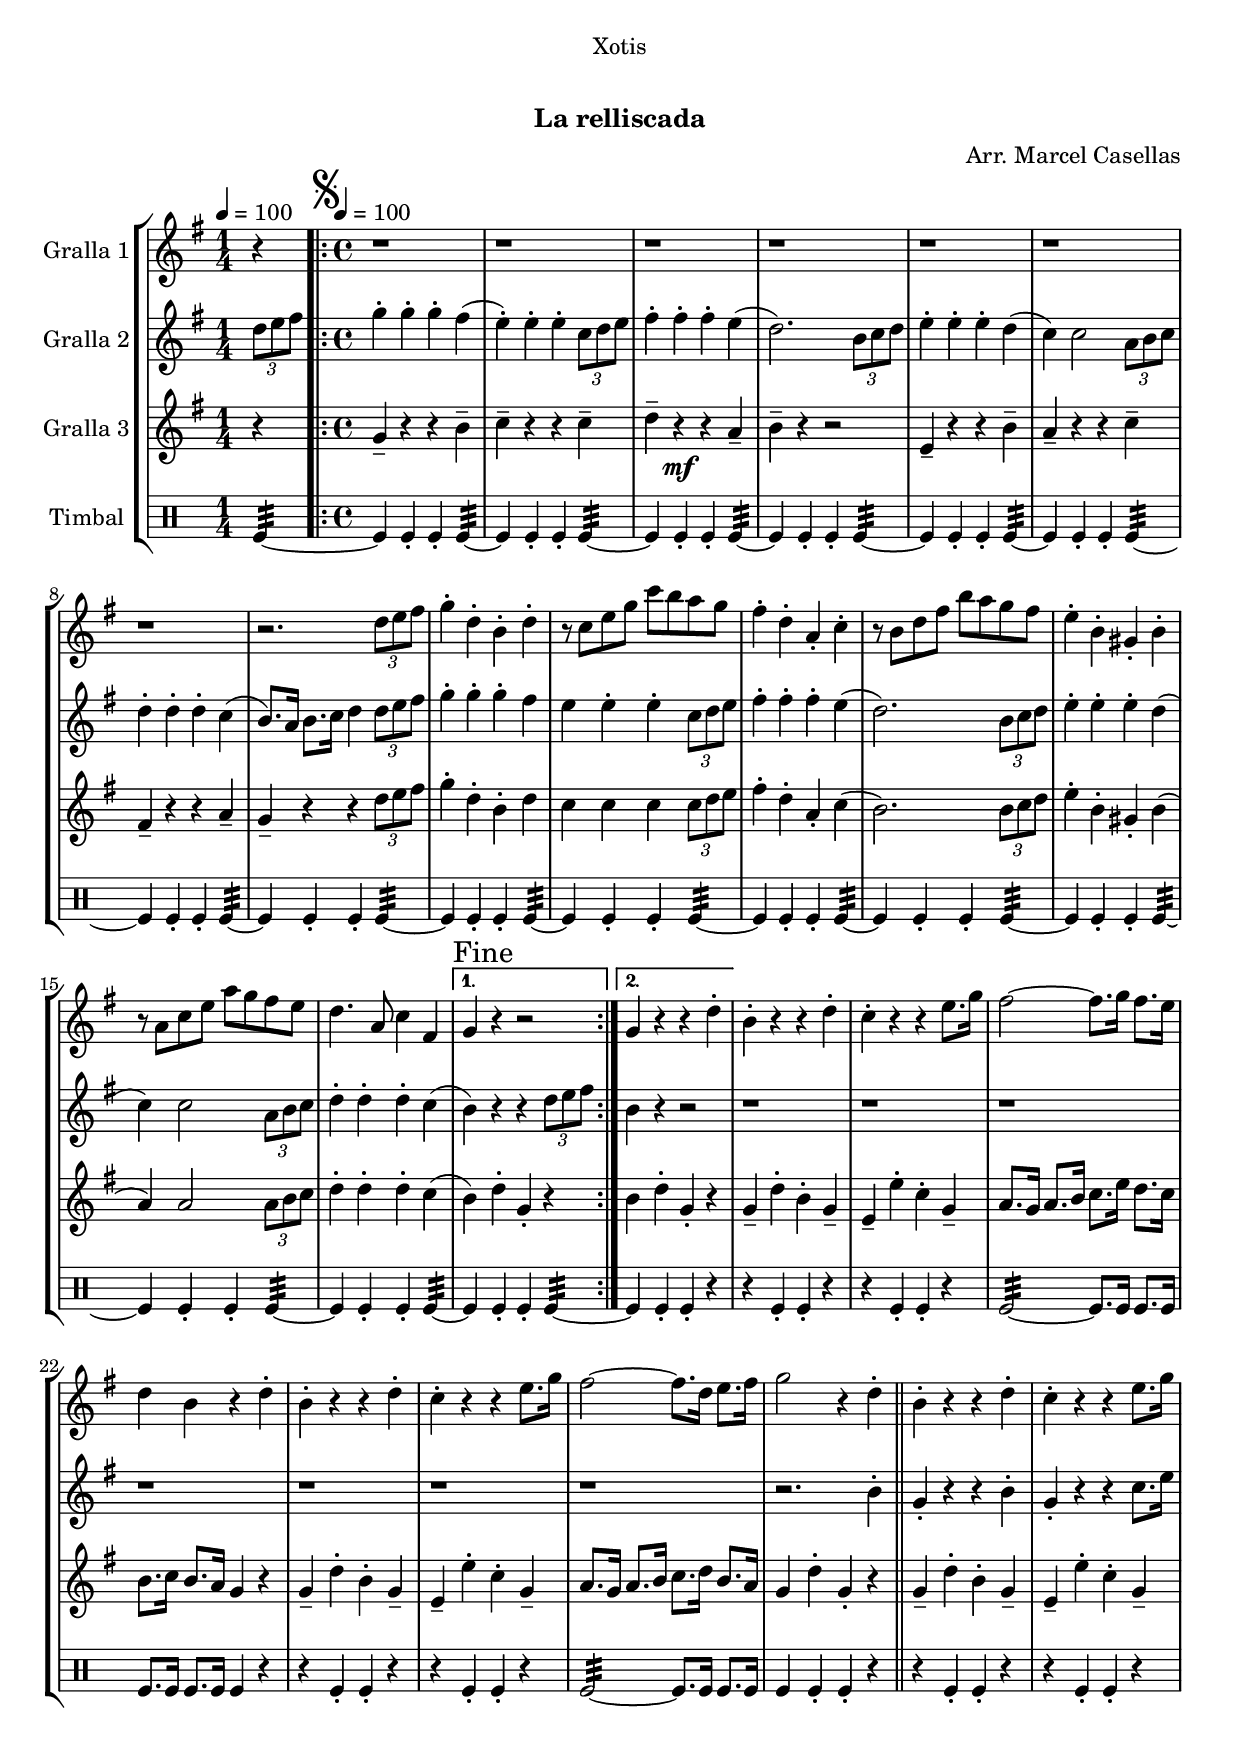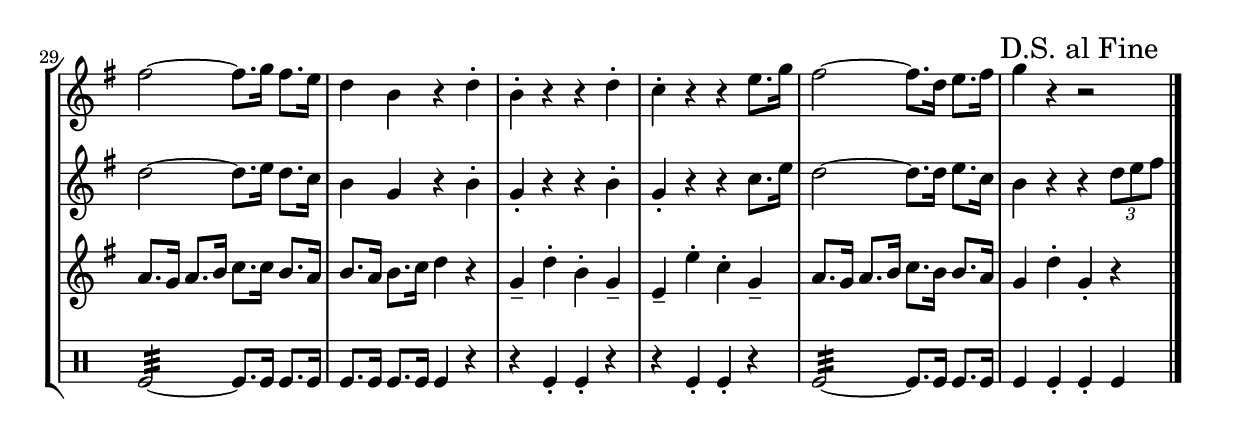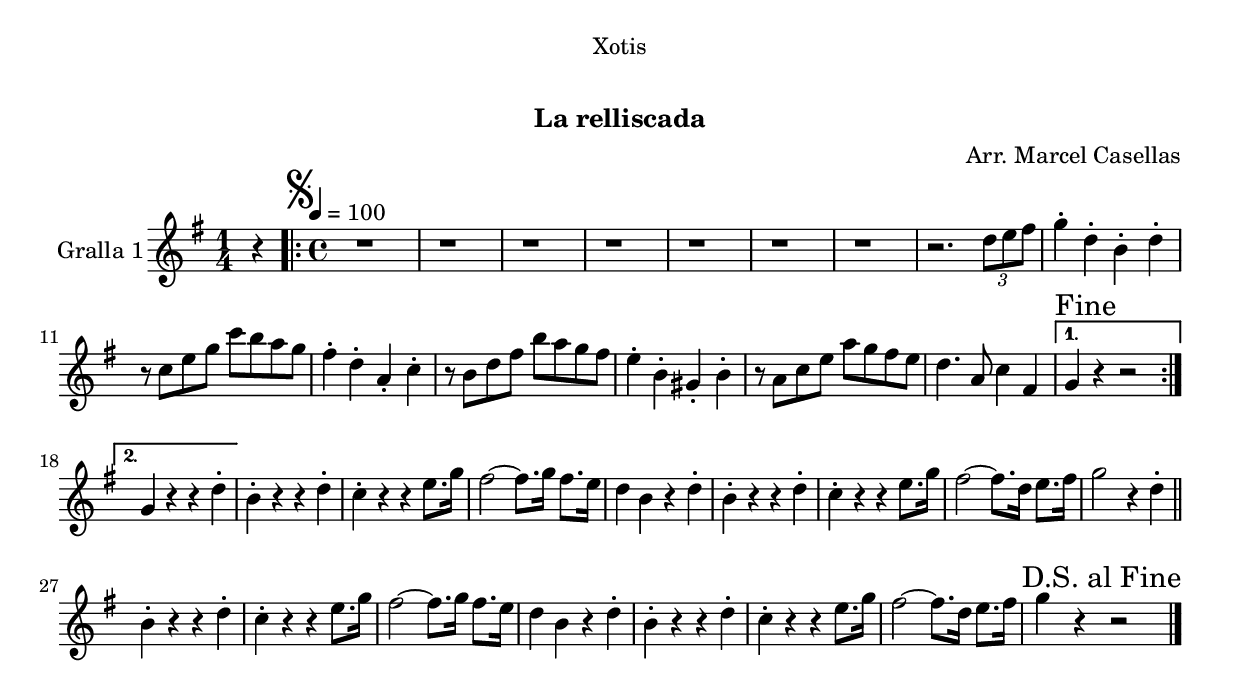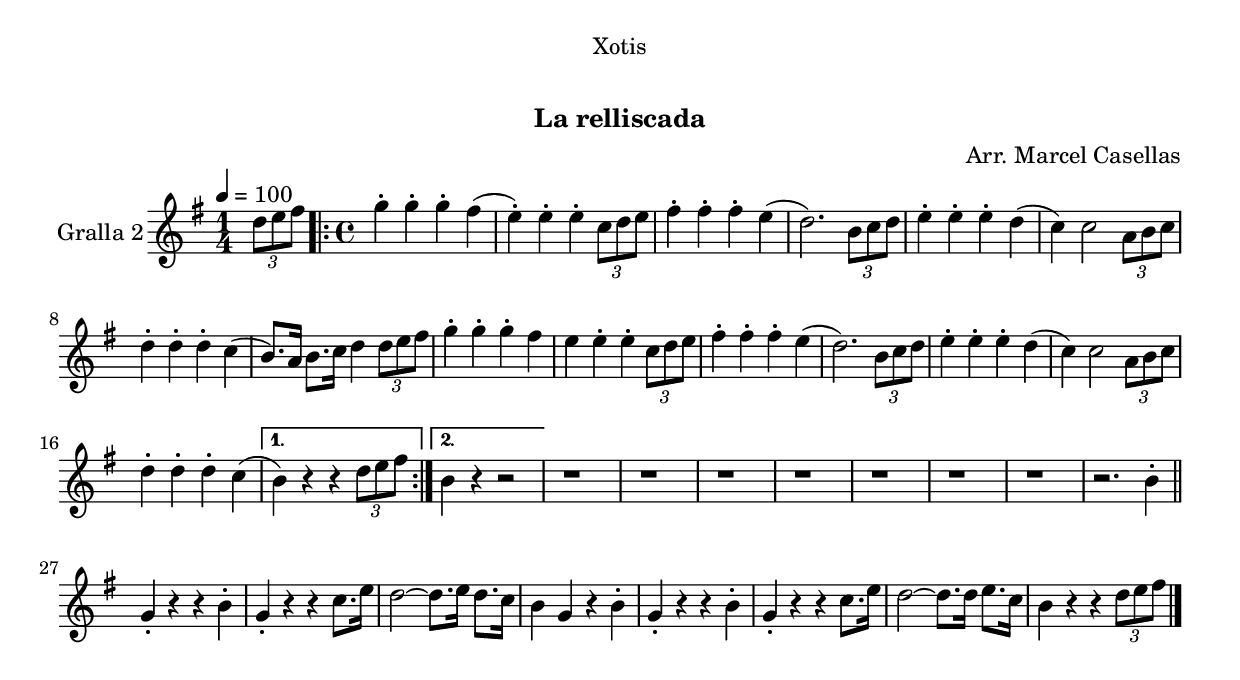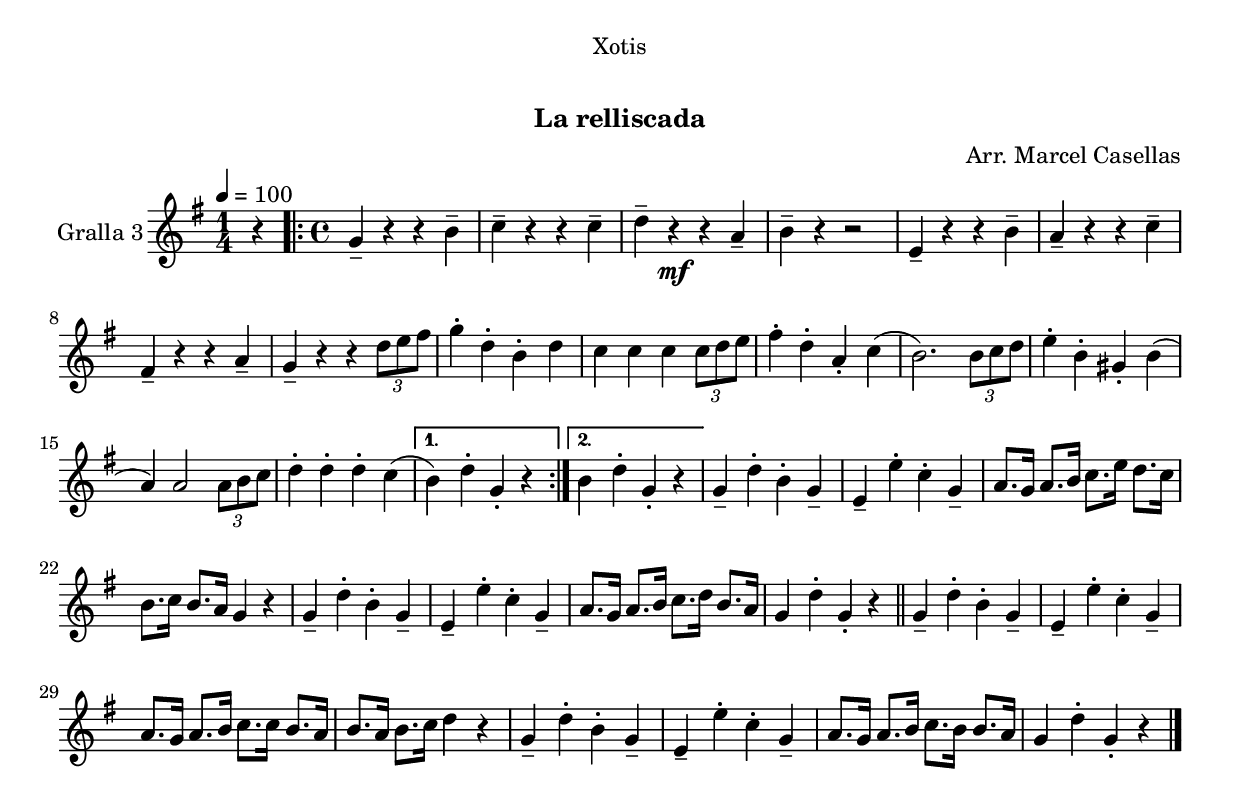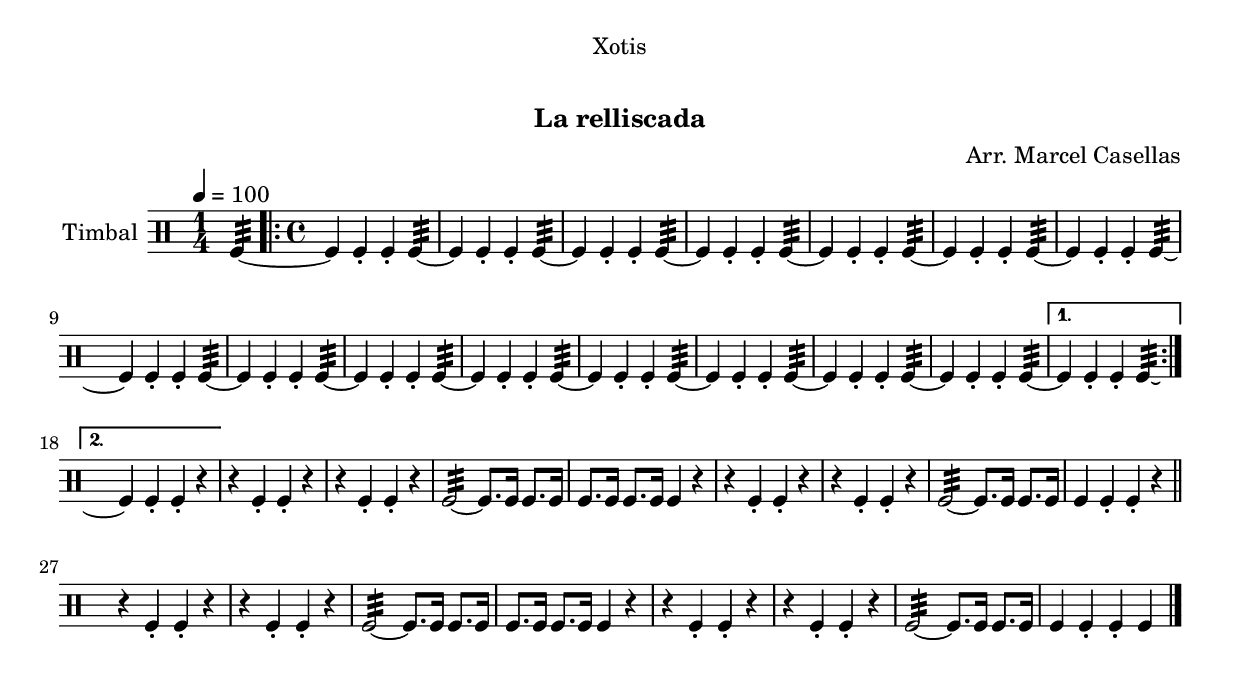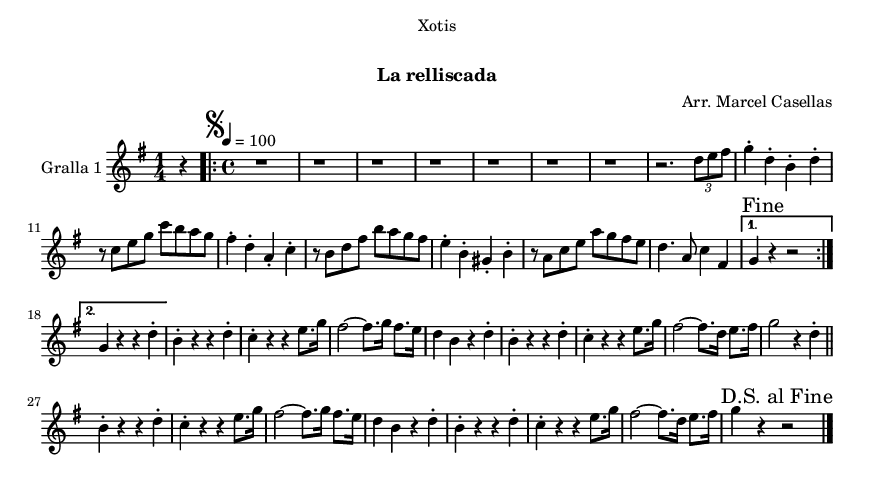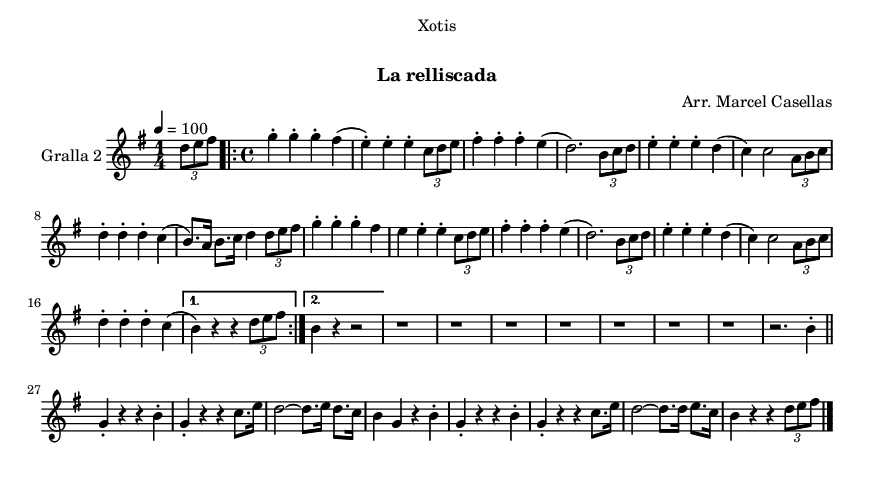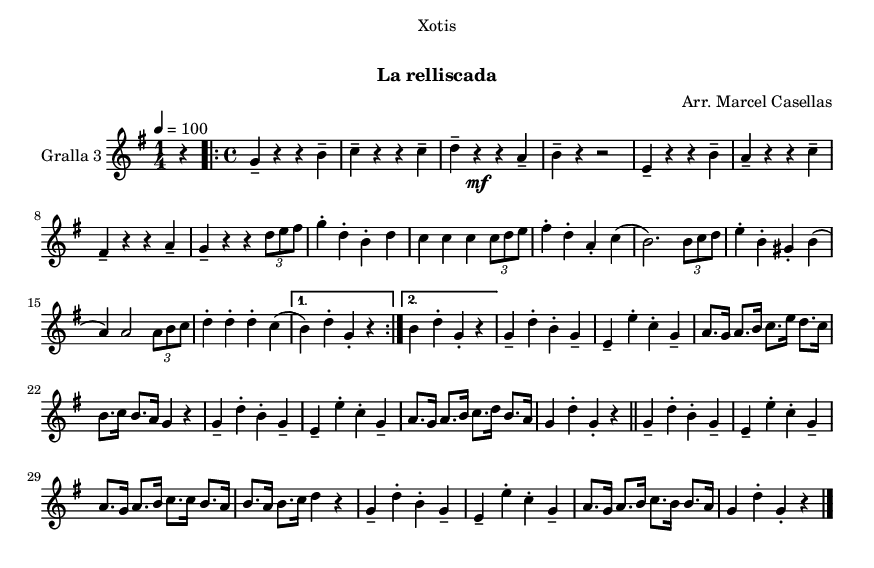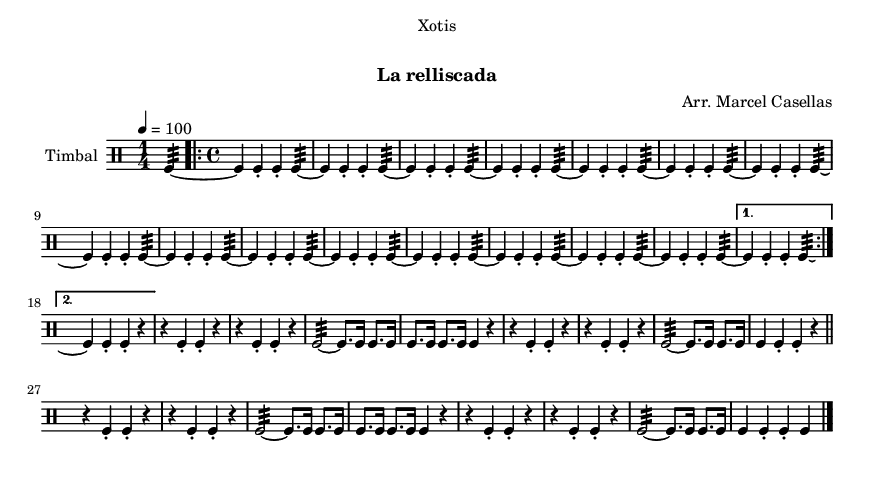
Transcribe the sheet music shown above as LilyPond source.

\version "2.16.0"

\header {
  dedication="Xotis"
  title="  "
  subtitle="La relliscada"
  subsubtitle=""
  poet=""
  meter=""
  piece=""
  composer="Arr. Marcel Casellas"
  arranger=""
  opus=""
  instrument=""
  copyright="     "
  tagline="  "
}

liniaroAa =
\relative d''
{
  \clef treble
  \key g \major
  \time 1/4
  r4 \tempo 4 = 100  |
  \time 4/4   \repeat volta 2 { \mark \markup {\musicglyph #"scripts.segno"} r1  |
  r1  |
  r1  |
  %05
  r1  |
  r1  |
  r1  |
  r1  |
  r2. \times 2/3 { d8 e fis }  |
  %10
  g4-. d-. b-. d-.  |
  r8 c e g c b a g  |
  fis4-. d-. a-. c-.  |
  r8 b d fis b a g fis  |
  e4-. b-. gis-. b-.  |
  %15
  r8 a c e a g fis e  |
  d4. a8 c4 fis, }
  \alternative { { \mark "Fine" g4 r r2 }
  { g4 r r d'-. } }
  b4-. r r d-.  |
  %20
  c4-. r r e8. g16  |
  fis2 ~ fis8. g16 fis8. e16  |
  d4 b r d-.  |
  b4-. r r d-.  |
  c4-. r r e8. g16  |
  %25
  fis2 ~ fis8. d16 e8. fis16  |
  g2 r4 d-.  \bar "||"
  b4-. r r d-.  |
  c4-. r r e8. g16  |
  fis2 ~ fis8. g16 fis8. e16  |
  %30
  d4 b r d-.  |
  b4-. r r d-.  |
  c4-. r r e8. g16  |
  fis2 ~ fis8. d16 e8. fis16  |
  \mark "D.S. al Fine" g4 r r2  \bar "|."
}

liniaroAb =
\relative d''
{
  \tempo 4 = 100
  \clef treble
  \key g \major
  \time 1/4
  \times 2/3 { d8 e fis }  |
  \time 4/4   \repeat volta 2 { g4-. g-. g-. fis (  |
  e4-. ) e-. e-. \times 2/3 { c8 d e }  |
  fis4-. fis-. fis-. e (  |
  %05
  d2. ) \times 2/3 { b8 c d }  |
  e4-. e-. e-. d (  |
  c4 ) c2 \times 2/3 { a8 b c }  |
  d4-. d-. d-. c (  |
  b8. ) a16 b8. c16 d4 \times 2/3 { d8 e fis }  |
  %10
  g4-. g-. g-. fis   |
  e4  e-. e-. \times 2/3 { c8 d e }   |
  fis4-. fis-. fis-. e (  |
  d2. ) \times 2/3 { b8 c d }  |
  e4-. e-. e-. d (  |
  %15
  c4 ) c2 \times 2/3 { a8 b c }  |
  d4-. d-. d-. c ( }
  \alternative { { b4 ) r r \times 2/3 { d8 e fis } }
  { b,4 r r2  } }
  r1  |
  %20
  r1  |
  r1  |
  r1  |
  r1  |
  r1  |
  %25
  r1  |
  r2. b4-.  \bar "||"
  g4-. r r b-.  |
  g4-. r r c8. e16  |
  d2 ~ d8. e16 d8. c16  |
  %30
  b4 g r b-.  |
  g4-. r r b-.  |
  g4-. r r c8. e16  |
  d2 ~ d8. d16 e8. c16  |
  b4 r r \times 2/3 { d8 e fis }  \bar "|."
}

liniaroAc =
\relative g'
{
  \tempo 4 = 100
  \clef treble
  \key g \major
  \time 1/4
  r4  |
  \time 4/4   \repeat volta 2 { g4-- r r b--  |
  c4-- r r c--  |
  d4-- r \mf r a--  |
  %05
  b4-- r r2  |
  e,4-- r r b'--  |
  a4-- r r c--  |
  fis,4-- r r a--  |
  g4-- r r \times 2/3 { d'8 e fis }  |
  %10
  g4-. d-. b-. d  |
  c4 c c \times 2/3 { c8 d e }  |
  fis4-. d-. a-. c (  |
  b2. ) \times 2/3 { b8 c d }  |
  e4-. b-. gis-. b (  |
  %15
  a4 ) a2 \times 2/3 { a8 b c }  |
  d4-. d-. d-. c ( }
  \alternative { { b4 ) d-. g,-. r }
  { b4 d-. g,-. r } }
  g4-- d'-. b-. g--  |
  %20
  e4-- e'-. c-. g--  |
  a8. g16 a8. b16 c8. e16 d8. c16  |
  b8. c16 b8. a16 g4 r  |
  g4-- d'-. b-. g--  |
  e4-- e'-. c-. g--  |
  %25
  a8. g16 a8. b16 c8. d16 b8. a16  |
  g4 d'-. g,-. r  \bar "||"
  g4-- d'-. b-. g--  |
  e4-- e'-. c-. g--  |
  a8. g16 a8. b16 c8. c16 b8. a16  |
  %30
  b8. a16 b8. c16 d4 r  |
  g,4-- d'-. b-. g--  |
  e4-- e'-. c-. g--  |
  a8. g16 a8. b16 c8. b16 b8. a16  |
  g4 d'-. g,-. r  \bar "|."
}

liniaroAd =
\drummode
{
  \tempo 4 = 100
  \time 1/4
  tomfl4:32 ~  |
  \time 4/4   \repeat volta 2 { tomfl4 tomfl-. tomfl-. tomfl:32 ~  |
  tomfl4 tomfl-. tomfl-. tomfl:32 ~  |
  tomfl4 tomfl-. tomfl-. tomfl:32 ~  |
  %05
  tomfl4 tomfl-. tomfl-. tomfl:32 ~  |
  tomfl4 tomfl-. tomfl-. tomfl:32 ~  |
  tomfl4 tomfl-. tomfl-. tomfl:32 ~  |
  tomfl4 tomfl-. tomfl-. tomfl:32 ~  |
  tomfl4 tomfl-. tomfl-. tomfl:32 ~  |
  %10
  tomfl4 tomfl-. tomfl-. tomfl:32 ~  |
  tomfl4 tomfl-. tomfl-. tomfl:32 ~  |
  tomfl4 tomfl-. tomfl-. tomfl:32 ~  |
  tomfl4 tomfl-. tomfl-. tomfl:32 ~  |
  tomfl4 tomfl-. tomfl-. tomfl:32 ~  |
  %15
  tomfl4 tomfl-. tomfl-. tomfl:32 ~  |
  tomfl4 tomfl-. tomfl-. tomfl:32 ~ }
  \alternative { { tomfl4 tomfl-. tomfl-. tomfl:32 ~ }
  { tomfl4 tomfl-. tomfl-. r } }
  r4 tomfl-. tomfl-. r  |
  %20
  r4 tomfl-. tomfl-. r  |
  tomfl2:32 ~ tomfl8. tomfl16 tomfl8. tomfl16  |
  tomfl8. tomfl16 tomfl8. tomfl16 tomfl4 r  |
  r4 tomfl-. tomfl-. r  |
  r4 tomfl-. tomfl-. r  |
  %25
  tomfl2:32 ~ tomfl8. tomfl16 tomfl8. tomfl16  |
  tomfl4 tomfl-. tomfl-. r  \bar "||"
  r4 tomfl-. tomfl-. r  |
  r4 tomfl-. tomfl-. r  |
  tomfl2:32 ~ tomfl8. tomfl16 tomfl8. tomfl16  |
  %30
  tomfl8. tomfl16 tomfl8. tomfl16 tomfl4 r  |
  r4 tomfl-. tomfl-. r  |
  r4 tomfl-. tomfl-. r  |
  tomfl2:32 ~ tomfl8. tomfl16 tomfl8. tomfl16  |
  tomfl4 tomfl-. tomfl-. tomfl  \bar "|."
}

\book {

\paper {
  print-page-number = false
}

\bookpart {
  \score {
    \new StaffGroup {
      \override Score.RehearsalMark #'self-alignment-X = #LEFT
      <<
        \new Staff \with {instrumentName = #"Gralla 1" } \liniaroAa
        \new Staff \with {instrumentName = #"Gralla 2" } \liniaroAb
        \new Staff \with {instrumentName = #"Gralla 3" } \liniaroAc
        \new DrumStaff \with {instrumentName = #"Timbal" } \liniaroAd
      >>
    }
    \layout {}
  }\score { \unfoldRepeats
    \new StaffGroup {
      \override Score.RehearsalMark #'self-alignment-X = #LEFT
      <<
        \new Staff \with {instrumentName = #"Gralla 1" } \liniaroAa
        \new Staff \with {instrumentName = #"Gralla 2" } \liniaroAb
        \new Staff \with {instrumentName = #"Gralla 3" } \liniaroAc
        \new DrumStaff \with {instrumentName = #"Timbal" } \liniaroAd
      >>
    }
    \midi {}
  }
}

\bookpart {
  \header {}
  \score {
    \new StaffGroup {
      \override Score.RehearsalMark #'self-alignment-X = #LEFT
      <<
        \new Staff \with {instrumentName = #"Gralla 1" } \liniaroAa
      >>
    }
    \layout {}
  }\score { \unfoldRepeats
    \new StaffGroup {
      \override Score.RehearsalMark #'self-alignment-X = #LEFT
      <<
        \new Staff \with {instrumentName = #"Gralla 1" } \liniaroAa
      >>
    }
    \midi {}
  }
}

\bookpart {
  \header {}
  \score {
    \new StaffGroup {
      \override Score.RehearsalMark #'self-alignment-X = #LEFT
      <<
        \new Staff \with {instrumentName = #"Gralla 2" } \liniaroAb
      >>
    }
    \layout {}
  }\score { \unfoldRepeats
    \new StaffGroup {
      \override Score.RehearsalMark #'self-alignment-X = #LEFT
      <<
        \new Staff \with {instrumentName = #"Gralla 2" } \liniaroAb
      >>
    }
    \midi {}
  }
}

\bookpart {
  \header {}
  \score {
    \new StaffGroup {
      \override Score.RehearsalMark #'self-alignment-X = #LEFT
      <<
        \new Staff \with {instrumentName = #"Gralla 3" } \liniaroAc
      >>
    }
    \layout {}
  }\score { \unfoldRepeats
    \new StaffGroup {
      \override Score.RehearsalMark #'self-alignment-X = #LEFT
      <<
        \new Staff \with {instrumentName = #"Gralla 3" } \liniaroAc
      >>
    }
    \midi {}
  }
}

\bookpart {
  \header {}
  \score {
    \new StaffGroup {
      \override Score.RehearsalMark #'self-alignment-X = #LEFT
      <<
        \new DrumStaff \with {instrumentName = #"Timbal" } \liniaroAd
      >>
    }
    \layout {}
  }\score { \unfoldRepeats
    \new StaffGroup {
      \override Score.RehearsalMark #'self-alignment-X = #LEFT
      <<
        \new DrumStaff \with {instrumentName = #"Timbal" } \liniaroAd
      >>
    }
    \midi {}
  }
}

}

\book {

\paper {
  print-page-number = false
  #(set-paper-size "a6landscape")
  #(layout-set-staff-size 14)
}

\bookpart {
  \header {}
  \score {
    \new StaffGroup {
      \override Score.RehearsalMark #'self-alignment-X = #LEFT
      <<
        \new Staff \with {instrumentName = #"Gralla 1" } \liniaroAa
      >>
    }
    \layout {}
  }
}

\bookpart {
  \header {}
  \score {
    \new StaffGroup {
      \override Score.RehearsalMark #'self-alignment-X = #LEFT
      <<
        \new Staff \with {instrumentName = #"Gralla 2" } \liniaroAb
      >>
    }
    \layout {}
  }
}

\bookpart {
  \header {}
  \score {
    \new StaffGroup {
      \override Score.RehearsalMark #'self-alignment-X = #LEFT
      <<
        \new Staff \with {instrumentName = #"Gralla 3" } \liniaroAc
      >>
    }
    \layout {}
  }
}

\bookpart {
  \header {}
  \score {
    \new StaffGroup {
      \override Score.RehearsalMark #'self-alignment-X = #LEFT
      <<
        \new DrumStaff \with {instrumentName = #"Timbal" } \liniaroAd
      >>
    }
    \layout {}
  }
}

}

